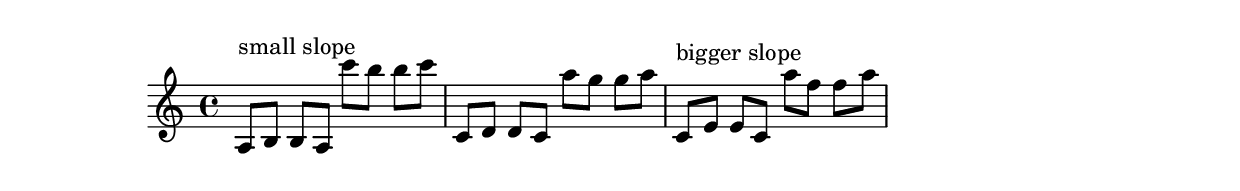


\version "2.1.22"
\header{

    texidoc="Simple beams on middle staffline are allowed to be
    slightly sloped, even if the notes have ledgers.  Beams reaching
    beyond middle line can have bigger slope."

}

\score{
    \notes\relative c'{
	%%\override Staff.Stem  #'beamed-lengths = #'(3.50)
	%%  c8[ d]
	%%  d[ c]
	%% r2
	%% \override Staff.Stem  #'beamed-lengths = #'(3.26)

         a8[^"small slope" b]
         b[ a]

	 c''[ b]
	 b[ c]
	
	 c,,[ d]
	 d[ c]
	
	 a''[ g]
	 g[ a]

	 c,,[^"bigger slope" e]
	 e[ c]
	
	 a''[ f]
	 f[ a]
    }
    \paper{
	raggedright = ##t
    }
}

